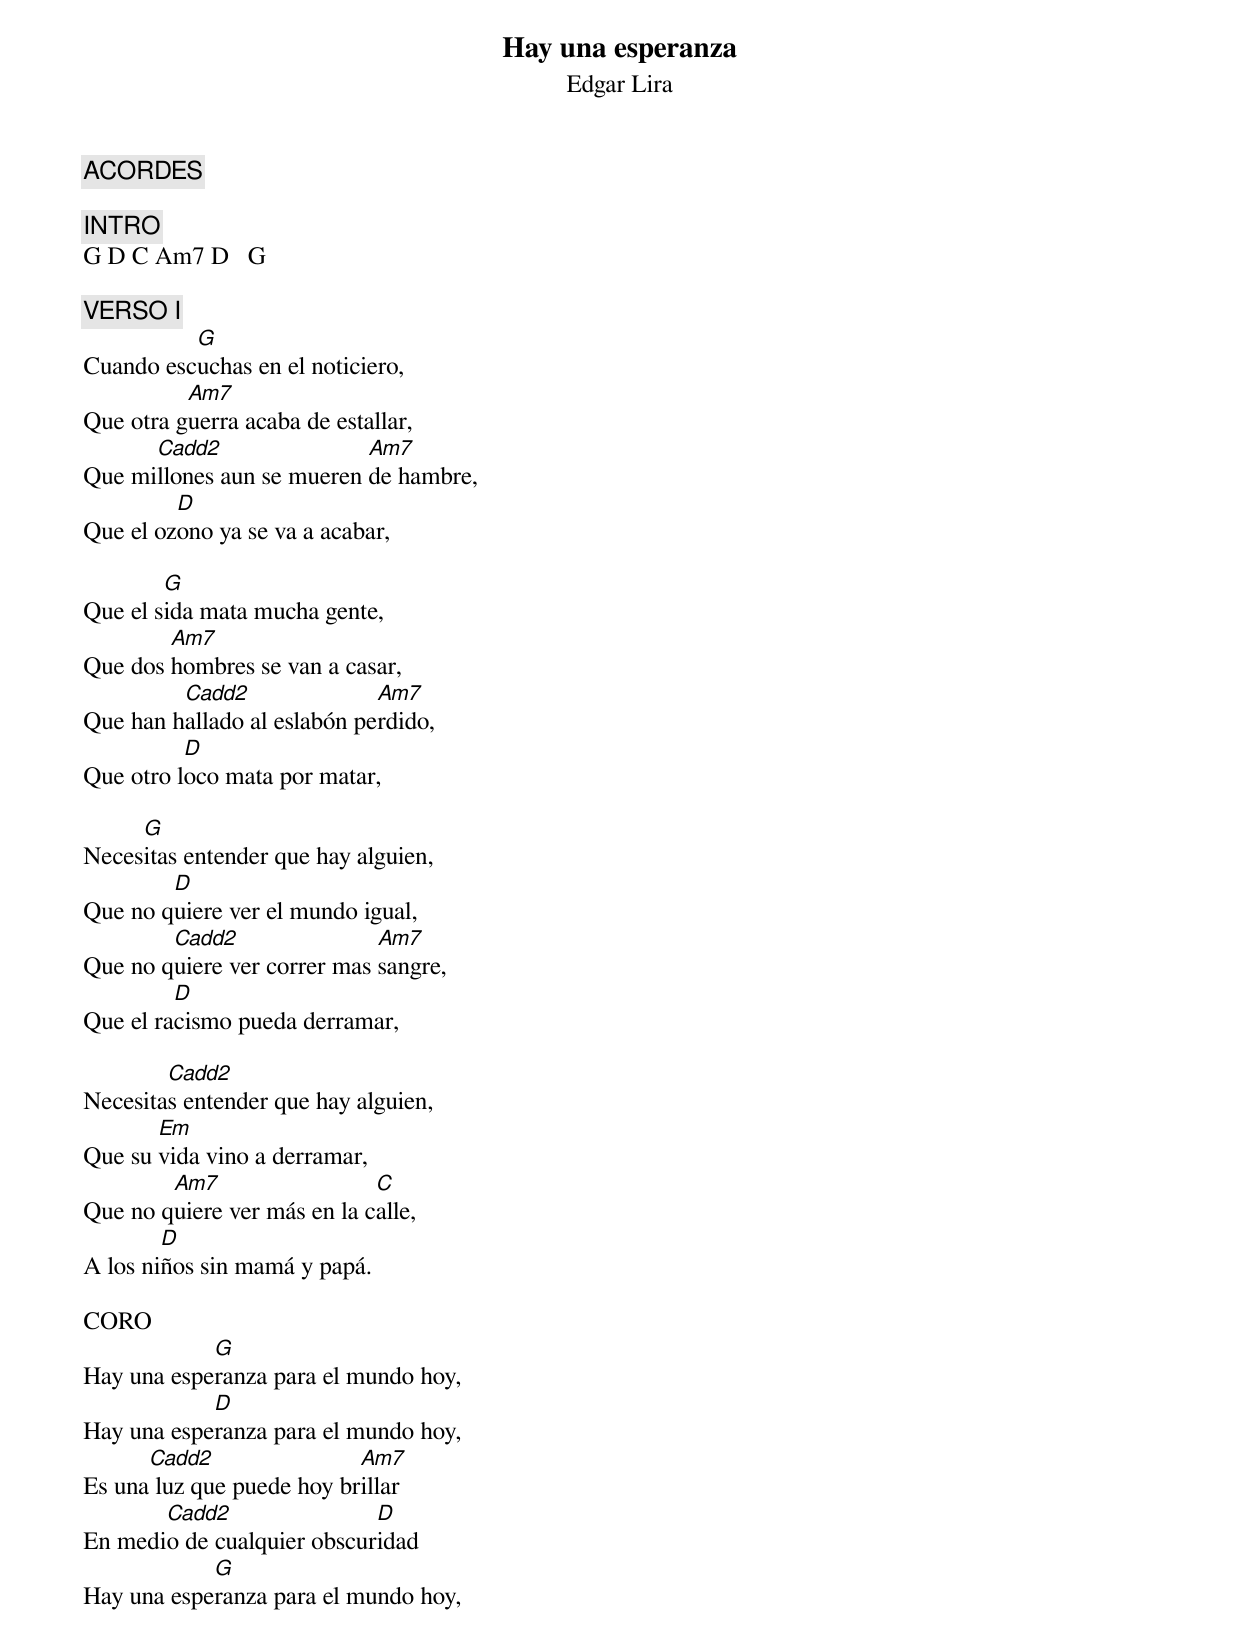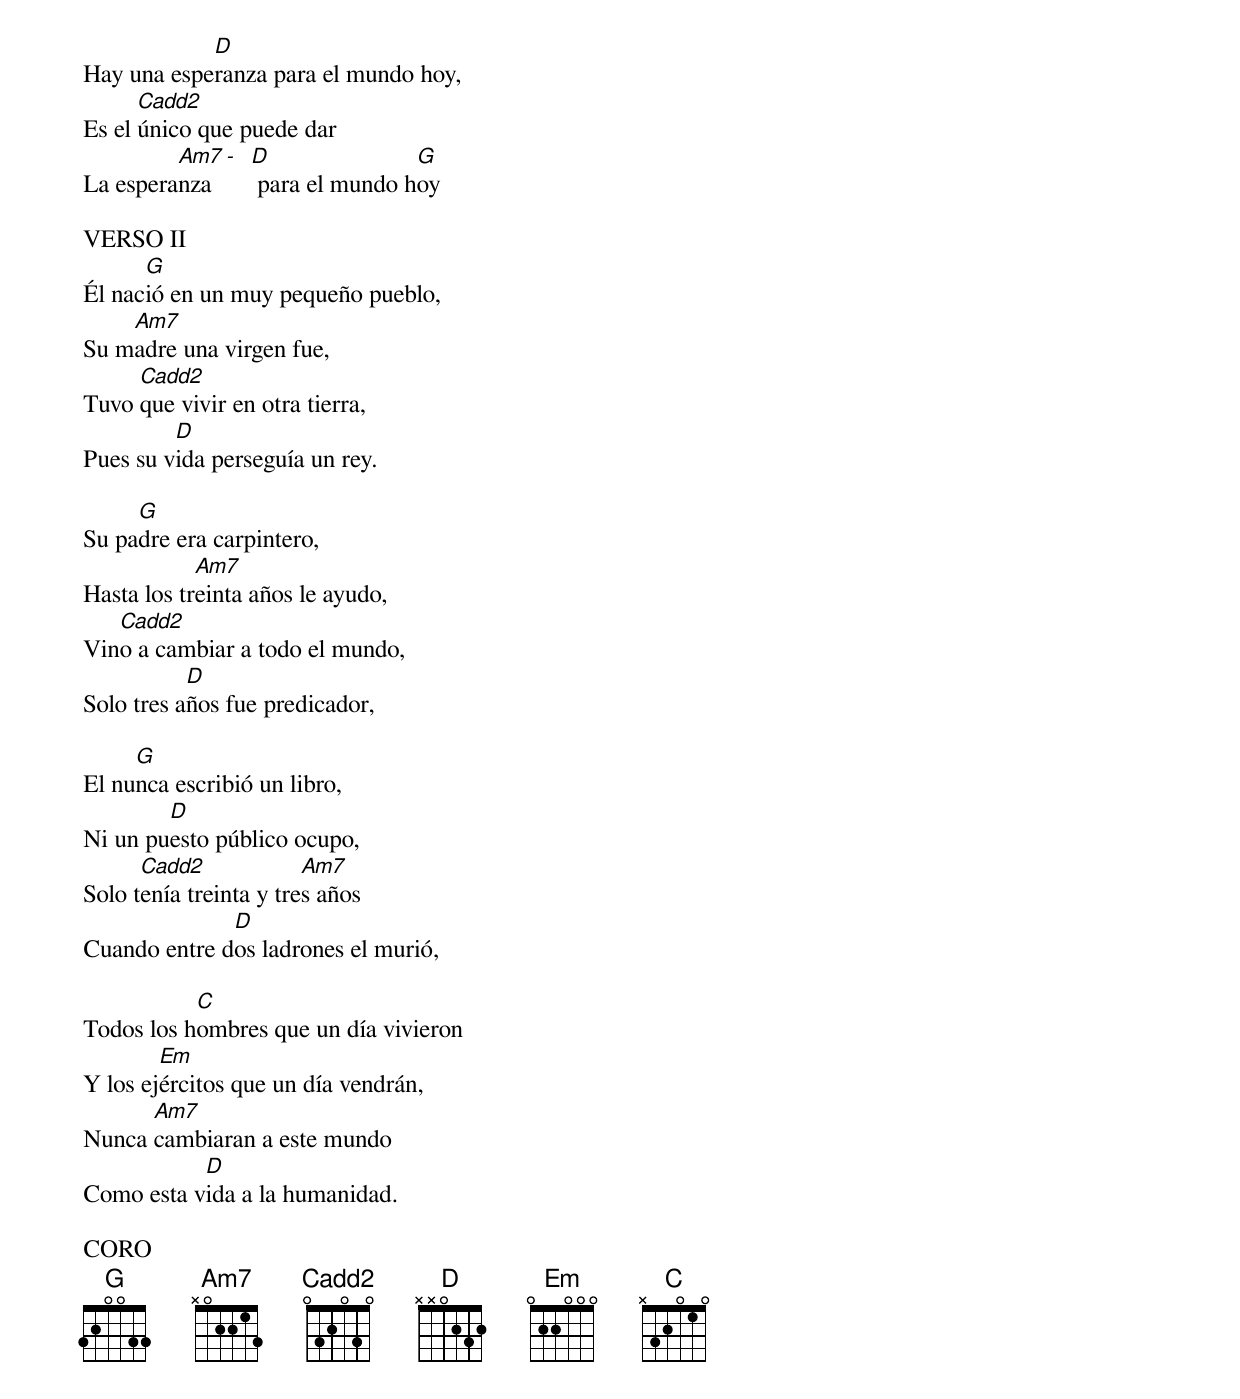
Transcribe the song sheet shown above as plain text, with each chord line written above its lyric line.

Hay una esperanza
Edgar Lira

ACORDES
G       320033
Cadd2   032030

INTRO
G D C Am7 D   G

VERSO I
          G
Cuando escuchas en el noticiero,
          Am7
Que otra guerra acaba de estallar,
      Cadd2                Am7
Que millones aun se mueren de hambre,
         D
Que el ozono ya se va a acabar,

        G
Que el sida mata mucha gente,
        Am7
Que dos hombres se van a casar,
         Cadd2               Am7
Que han hallado al eslabón perdido,
          D
Que otro loco mata por matar,

     G
Necesitas entender que hay alguien,
        D
Que no quiere ver el mundo igual,
        Cadd2                Am7
Que no quiere ver correr mas sangre,
         D
Que el racismo pueda derramar,

        Cadd2
Necesitas entender que hay alguien,
       Em
Que su vida vino a derramar,
        Am7                  C
Que no quiere ver más en la calle,
        D
A los niños sin mamá y papá.

CORO
            G
Hay una esperanza para el mundo hoy,
            D
Hay una esperanza para el mundo hoy,
      Cadd2                Am7
Es una luz que puede hoy brillar
       Cadd2                D
En medio de cualquier obscuridad
            G
Hay una esperanza para el mundo hoy,
            D
Hay una esperanza para el mundo hoy,
      Cadd2
Es el único que puede dar
         Am7 - D               G
La esperanza    para el mundo hoy

VERSO II
      G
Él nació en un muy pequeño pueblo,
    Am7
Su madre una virgen fue,
     Cadd2
Tuvo que vivir en otra tierra,
         D
Pues su vida perseguía un rey.

     G
Su padre era carpintero,
            Am7
Hasta los treinta años le ayudo,
   Cadd2
Vino a cambiar a todo el mundo,
           D
Solo tres años fue predicador,

     G
El nunca escribió un libro,
        D
Ni un puesto público ocupo,
      Cadd2             Am7
Solo tenía treinta y tres años
              D
Cuando entre dos ladrones el murió,

           C
Todos los hombres que un día vivieron
        Em
Y los ejércitos que un día vendrán,
      Am7
Nunca cambiaran a este mundo
           D
Como esta vida a la humanidad.

CORO
